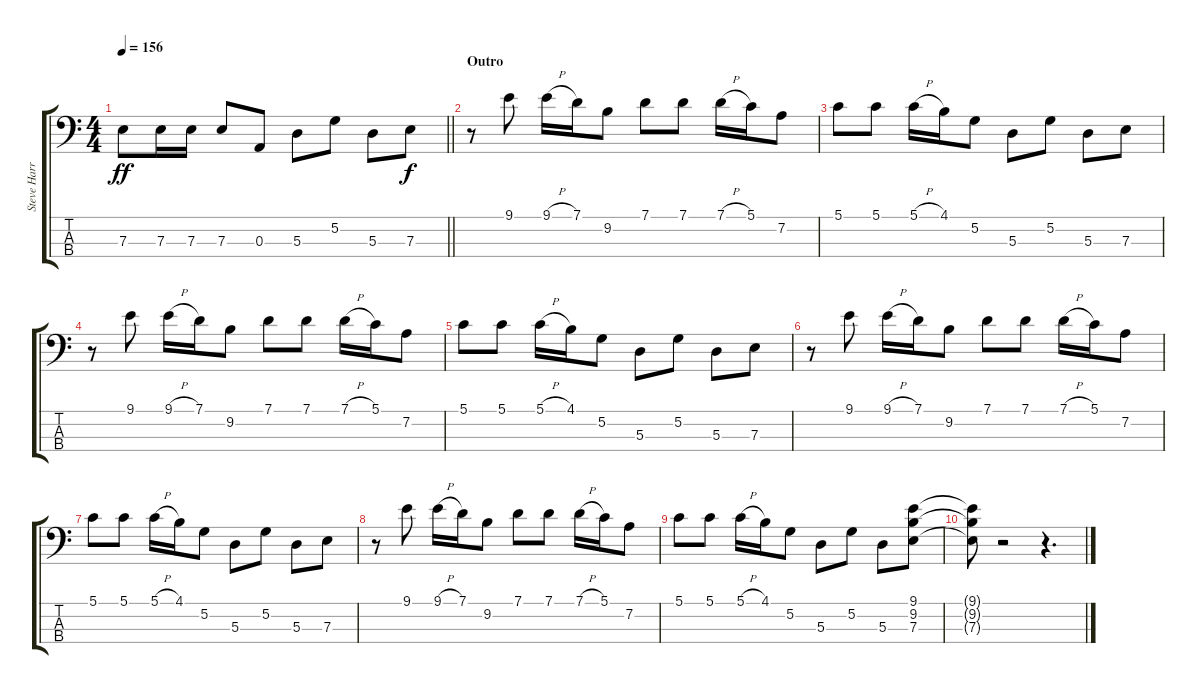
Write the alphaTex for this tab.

\track ("Steve Harris" "Steve Harr") {instrument electricbassfinger}
\staff {score tabs}
\tuning (G2 D2 A1 E1) {hide}
\ts (4 4)
\tempo 156
\clef f4
\barLineRight lightlight
\ks c
7.3.8{dy ff} 7.3.16 7.3.16 7.3.8 0.3.8 5.3.8 5.2.8 5.3.8 7.3.8{dy f} |
\section ("" "Outro")
r.8 9.1.8 9.1{h}.16 7.1.16 9.2.8 7.1.8 7.1.8 7.1{h}.16 5.1.16 7.2.8 |
5.1.8 5.1.8 5.1{h}.16 4.1.16 5.2.8 5.3.8 5.2.8 5.3.8 7.3.8 |
r.8 9.1.8 9.1{h}.16 7.1.16 9.2.8 7.1.8 7.1.8 7.1{h}.16 5.1.16 7.2.8 |
5.1.8 5.1.8 5.1{h}.16 4.1.16 5.2.8 5.3.8 5.2.8 5.3.8 7.3.8 |
r.8 9.1.8 9.1{h}.16 7.1.16 9.2.8 7.1.8 7.1.8 7.1{h}.16 5.1.16 7.2.8 |
5.1.8 5.1.8 5.1{h}.16 4.1.16 5.2.8 5.3.8 5.2.8 5.3.8 7.3.8 |
r.8 9.1.8 9.1{h}.16 7.1.16 9.2.8 7.1.8 7.1.8 7.1{h}.16 5.1.16 7.2.8 |
5.1.8 5.1.8 5.1{h}.16 4.1.16 5.2.8 5.3.8 5.2.8 5.3.8 (9.1 9.2 7.3).8 |
(9.1{t} 9.2{t} 7.3{t}).8 r.2 r.4{d}
